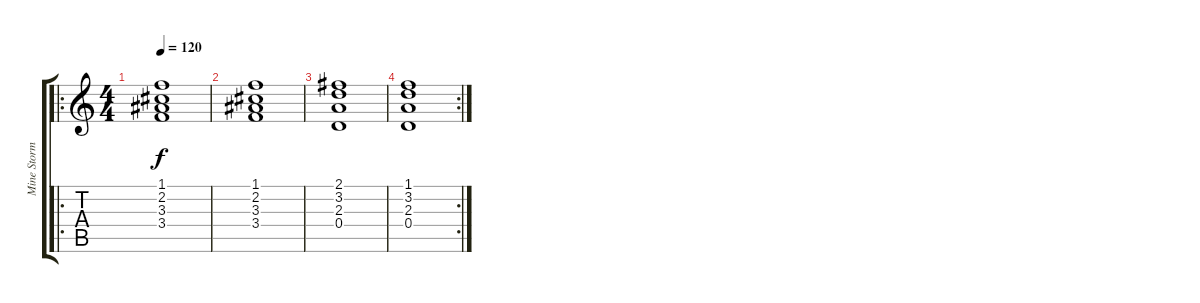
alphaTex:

\track ("Mine Storm" "Mine Storm") {instrument distortionguitar}
\staff {score tabs}
\tuning (E4 B3 G3 D3 A2 E2) {hide}
\ro
\ts (4 4)
\tempo 120
\clef g2
\ks c
(1.1 2.2 3.3 3.4).1{dy f} |
(1.1 2.2 3.3 3.4).1 |
(2.1 3.2 2.3 0.4).1 |
\rc 2
(1.1 3.2 2.3 0.4).1
